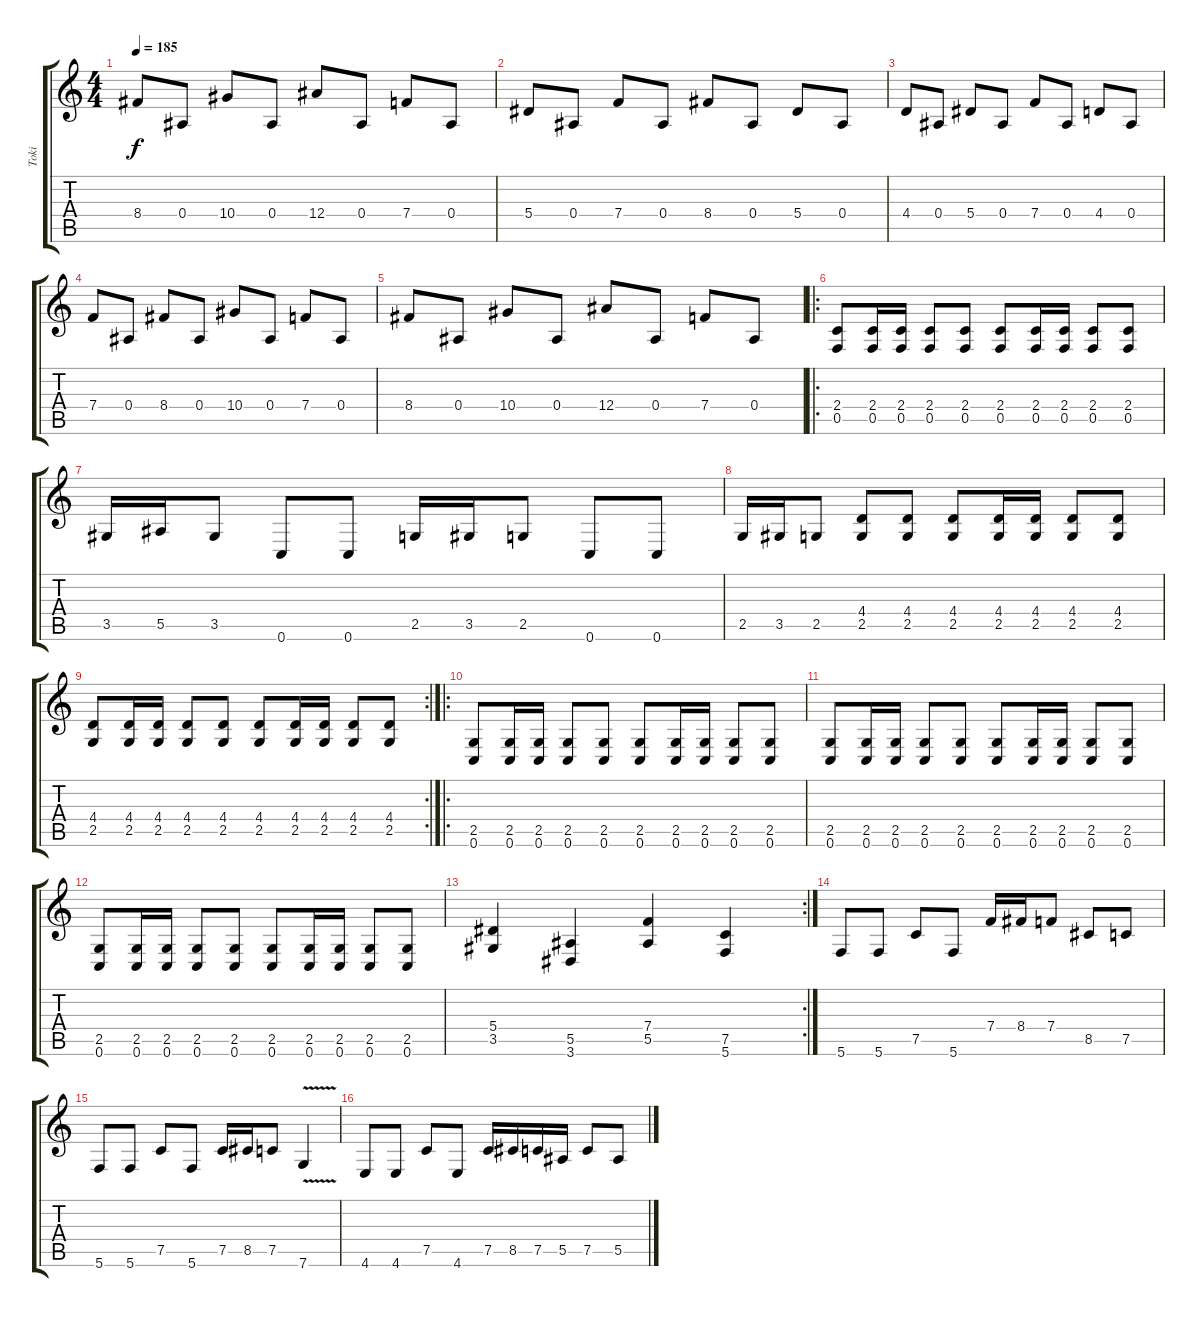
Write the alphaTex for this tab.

\track ("Toki" "Toki") {instrument distortionguitar}
\staff {score tabs}
\tuning (C4 G3 Eb3 Bb2 F2 C2) {hide}
\ts (4 4)
\tempo 185
\clef g2
\ks c
8.4.8{dy f} 0.4.8 10.4.8 0.4.8 12.4.8 0.4.8 7.4.8 0.4.8 |
5.4.8 0.4.8 7.4.8 0.4.8 8.4.8 0.4.8 5.4.8 0.4.8 |
4.4.8 0.4.8 5.4.8 0.4.8 7.4.8 0.4.8 4.4.8 0.4.8 |
7.4.8 0.4.8 8.4.8 0.4.8 10.4.8 0.4.8 7.4.8 0.4.8 |
8.4.8 0.4.8 10.4.8 0.4.8 12.4.8 0.4.8 7.4.8 0.4.8 |
\ro
(2.4 0.5).8 (2.4 0.5).16 (2.4 0.5).16 (2.4 0.5).8 (2.4 0.5).8 (2.4 0.5).8 (2.4 0.5).16 (2.4 0.5).16 (2.4 0.5).8 (2.4 0.5).8 |
3.5.16 5.5.16 3.5.8 0.6.8 0.6.8 2.5.16 3.5.16 2.5.8 0.6.8 0.6.8 |
2.5.16 3.5.16 2.5.8 (4.4 2.5).8 (4.4 2.5).8 (4.4 2.5).8 (4.4 2.5).16 (4.4 2.5).16 (4.4 2.5).8 (4.4 2.5).8 |
\rc 2
(4.4 2.5).8 (4.4 2.5).16 (4.4 2.5).16 (4.4 2.5).8 (4.4 2.5).8 (4.4 2.5).8 (4.4 2.5).16 (4.4 2.5).16 (4.4 2.5).8 (4.4 2.5).8 |
\ro
(2.5 0.6).8 (2.5 0.6).16 (2.5 0.6).16 (2.5 0.6).8 (2.5 0.6).8 (2.5 0.6).8 (2.5 0.6).16 (2.5 0.6).16 (2.5 0.6).8 (2.5 0.6).8 |
(2.5 0.6).8 (2.5 0.6).16 (2.5 0.6).16 (2.5 0.6).8 (2.5 0.6).8 (2.5 0.6).8 (2.5 0.6).16 (2.5 0.6).16 (2.5 0.6).8 (2.5 0.6).8 |
(2.5 0.6).8 (2.5 0.6).16 (2.5 0.6).16 (2.5 0.6).8 (2.5 0.6).8 (2.5 0.6).8 (2.5 0.6).16 (2.5 0.6).16 (2.5 0.6).8 (2.5 0.6).8 |
\rc 2
(5.4 3.5).4 (5.5 3.6).4 (7.4 5.5).4 (7.5 5.6).4 |
5.6.8 5.6.8 7.5.8 5.6.8 7.4.16 8.4.16 7.4.8 8.5.8 7.5.8 |
5.6.8 5.6.8 7.5.8 5.6.8 7.5.16 8.5.16 7.5.8 7.6{v}.4 |
4.6.8 4.6.8 7.5.8 4.6.8 7.5.16 8.5.16 7.5.16 5.5.16 7.5.8 5.5.8
